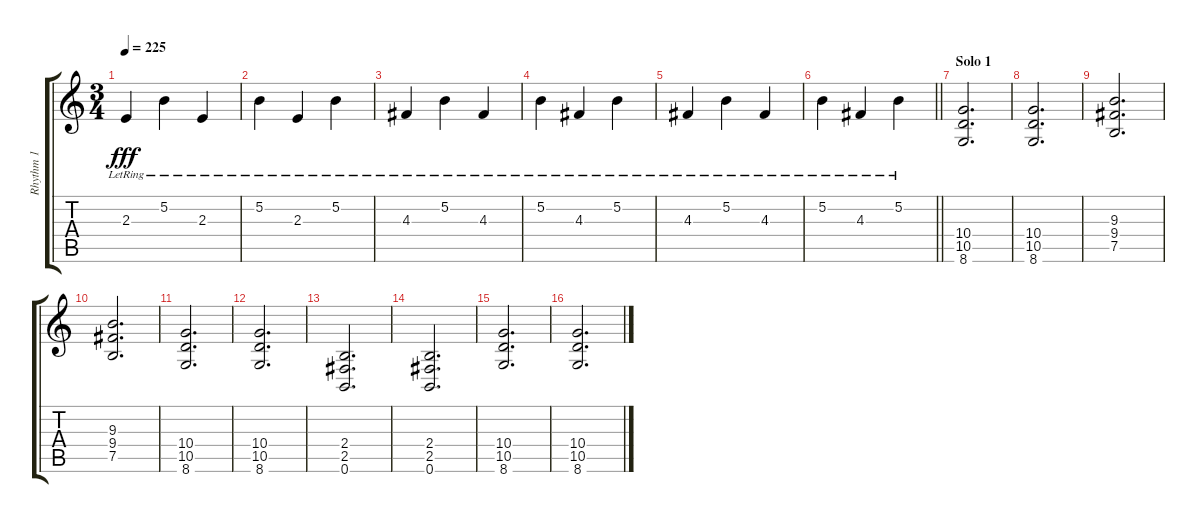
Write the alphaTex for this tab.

\track ("Rhythm 1" "Rhythm 1") {instrument distortionguitar}
\staff {score tabs}
\tuning (B3 Gb3 D3 A2 E2 B1) {hide}
\ts (3 4)
\tempo 225
\clef g2
\ks c
2.3{lr}.4{dy fff} 5.2{lr}.4 2.3{lr}.4 |
5.2{lr}.4 2.3{lr}.4 5.2{lr}.4 |
4.3{lr}.4 5.2{lr}.4 4.3{lr}.4 |
5.2{lr}.4 4.3{lr}.4 5.2{lr}.4 |
4.3{lr}.4 5.2{lr}.4 4.3{lr}.4 |
\barLineRight lightlight
5.2{lr}.4 4.3{lr}.4 5.2{lr}.4 |
\section ("" "Solo 1")
(10.4 10.5 8.6).2{d instrument distortionguitar} |
(10.4 10.5 8.6).2{d} |
(9.3 9.4 7.5).2{d} |
(9.3 9.4 7.5).2{d} |
(10.4 10.5 8.6).2{d instrument distortionguitar} |
(10.4 10.5 8.6).2{d} |
(2.4 2.5 0.6).2{d} |
(2.4 2.5 0.6).2{d} |
(10.4 10.5 8.6).2{d instrument distortionguitar} |
(10.4 10.5 8.6).2{d}
